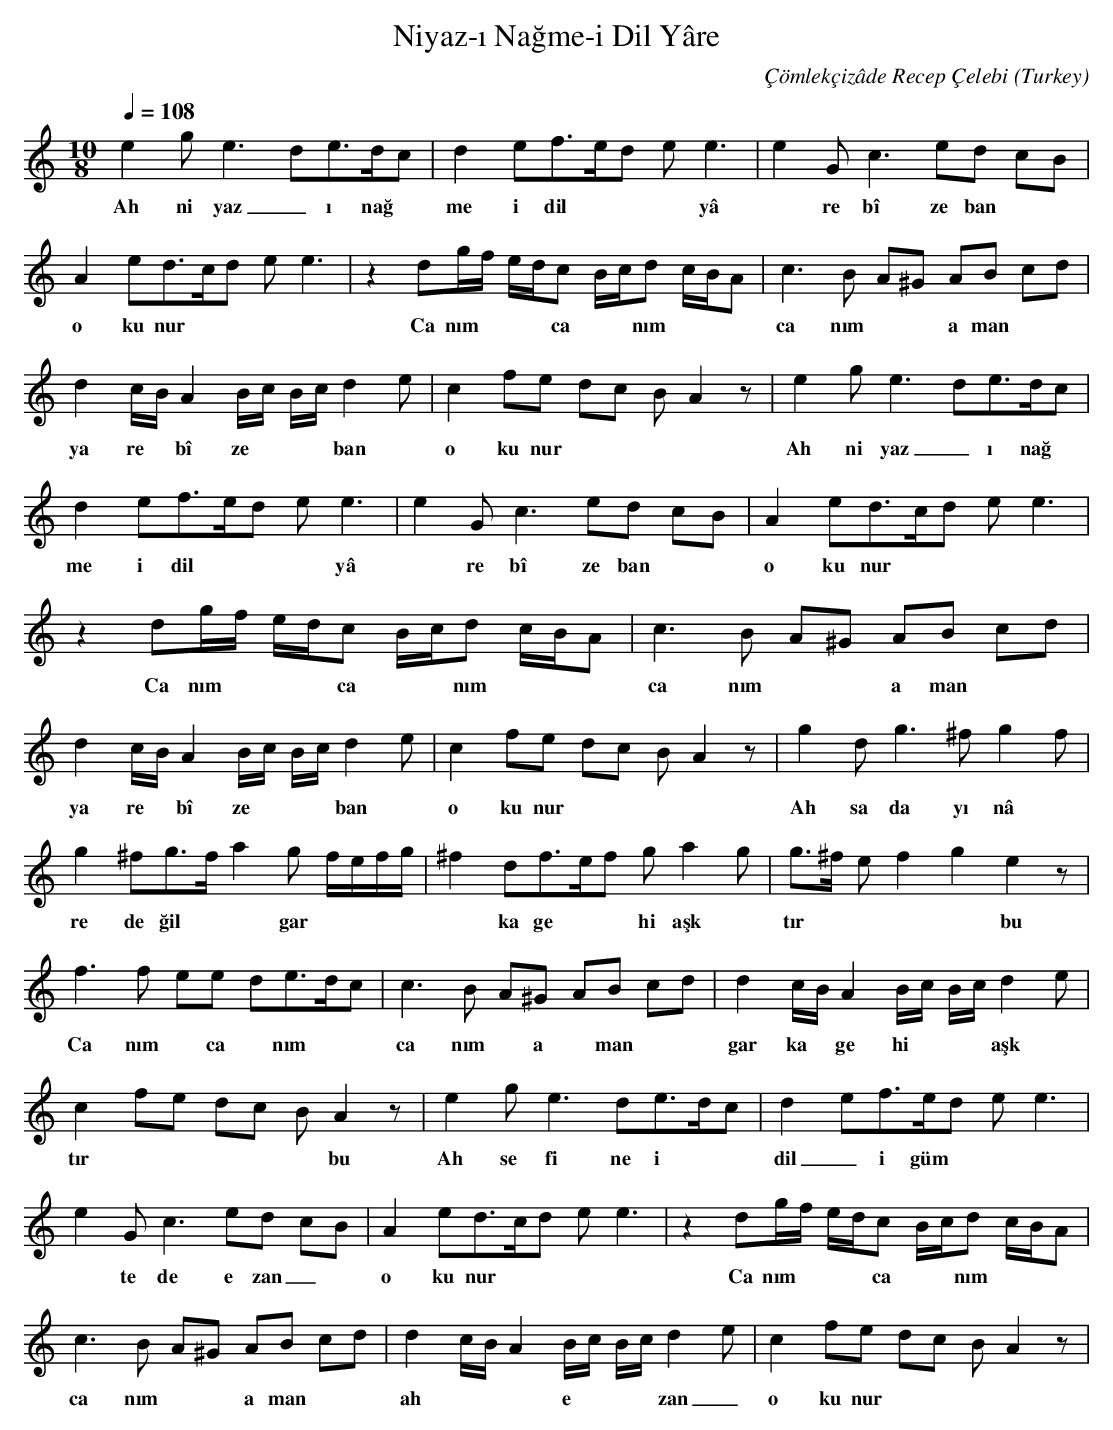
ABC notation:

X:1
T: Niyaz-ı Nağme-i Dil Yâre
C: Çömlekçizâde Recep Çelebi
O: Turkey
M: 10/8
L: 1/16
K: C
Q: 1/4=108
e4 g2e6 d2e3dc2  | d4 e2f3ed2 e2e6  | \
w:  Ah  ni yaz_ ı  nağ  |  me  i  dil  *  *  *  yâ  |
e4 G2c6 e2d2 c2B2  |
w:  *  re  bî  ze ban   |
A4 e2d3cd2 e2e6  | z4 d2gf edc2 Bcd2 cBA2  | \
w:  o ku nur    |  Ca nım  *  *  *  ca *  *  nım   |
c6B2 A2^G2 A2B2 c2d2  |
w:  ca nım  *  *  a man   |
d4 cBA4Bc Bcd4e2  | c4 f2e2 d2c2 B2A4z2  | \
w:  ya re  *  bî  ze *  *  *  ban   |  o ku nur    |
e4 g2e6 d2e3dc2  |
w:  Ah  ni yaz_ ı  nağ  |
d4 e2f3ed2 e2e6  | e4 G2c6 e2d2 c2B2  | \
w:  me  i  dil  *  *  *  yâ  |  *  re  bî  ze ban   |
A4 e2d3cd2 e2e6  |
w:  o ku nur    |
z4 d2gf edc2 Bcd2 cBA2  | c6B2 A2^G2 A2B2 c2d2  |
w:  Ca nım  *  *  *  ca *  *  nım   |  ca nım  *  *  a man   |
d4 cBA4Bc Bcd4e2  | c4 f2e2 d2c2 B2A4z2  | \
w:  ya re  *  bî  ze *  *  *  ban   |  o ku nur    |
g4 d2g6 ^f2g4f2  |
w:  Ah  sa da yı  nâ  |
g4 ^f2g3fa4g2 fefg  | ^f4 d2f3ef2 g2a4g2  | \
w:  re  de ğil  *  *  gar  |  *  ka ge *  *  hi  aşk  |
g3^f e2f4g4e4z2  |
w:  tır  *  *  *  *  bu    |
f6f2 e2e2 d2e3dc2  | c6B2 A2^G2 A2B2 c2d2  | \
w:  Ca nım  *  ca *  nım   |  ca nım  *  a *  man   |
d4 cBA4Bc Bcd4e2  |
w:  gar ka *  ge hi  *  *  *  aşk  |
c4 f2e2 d2c2 B2A4z2  | e4 g2e6 d2e3dc2  | \
w:  tır  *  *  *  *  *  bu    |  Ah  se fi ne  i   |
d4 e2f3ed2 e2e6  |
w:  dil_ i  güm *  *  *  keş  |
e4 G2c6 e2d2 c2B2  | A4 e2d3cd2 e2e6  | \
w:  *  te de  e zan_  |  o ku nur    |
z4 d2gf edc2 Bcd2 cBA2  |
w:  Ca nım  *  *  *  ca *  *  nım   |
c6B2 A2^G2 A2B2 c2d2  | d4 cBA4Bc Bcd4e2  | \
w:  ca nım  *  *  a man   |  ah  *  *  *  e *  *  *  zan_  |
c4 f2e2 d2c2 B2A4z2  |
w:  o ku nur    |
|
